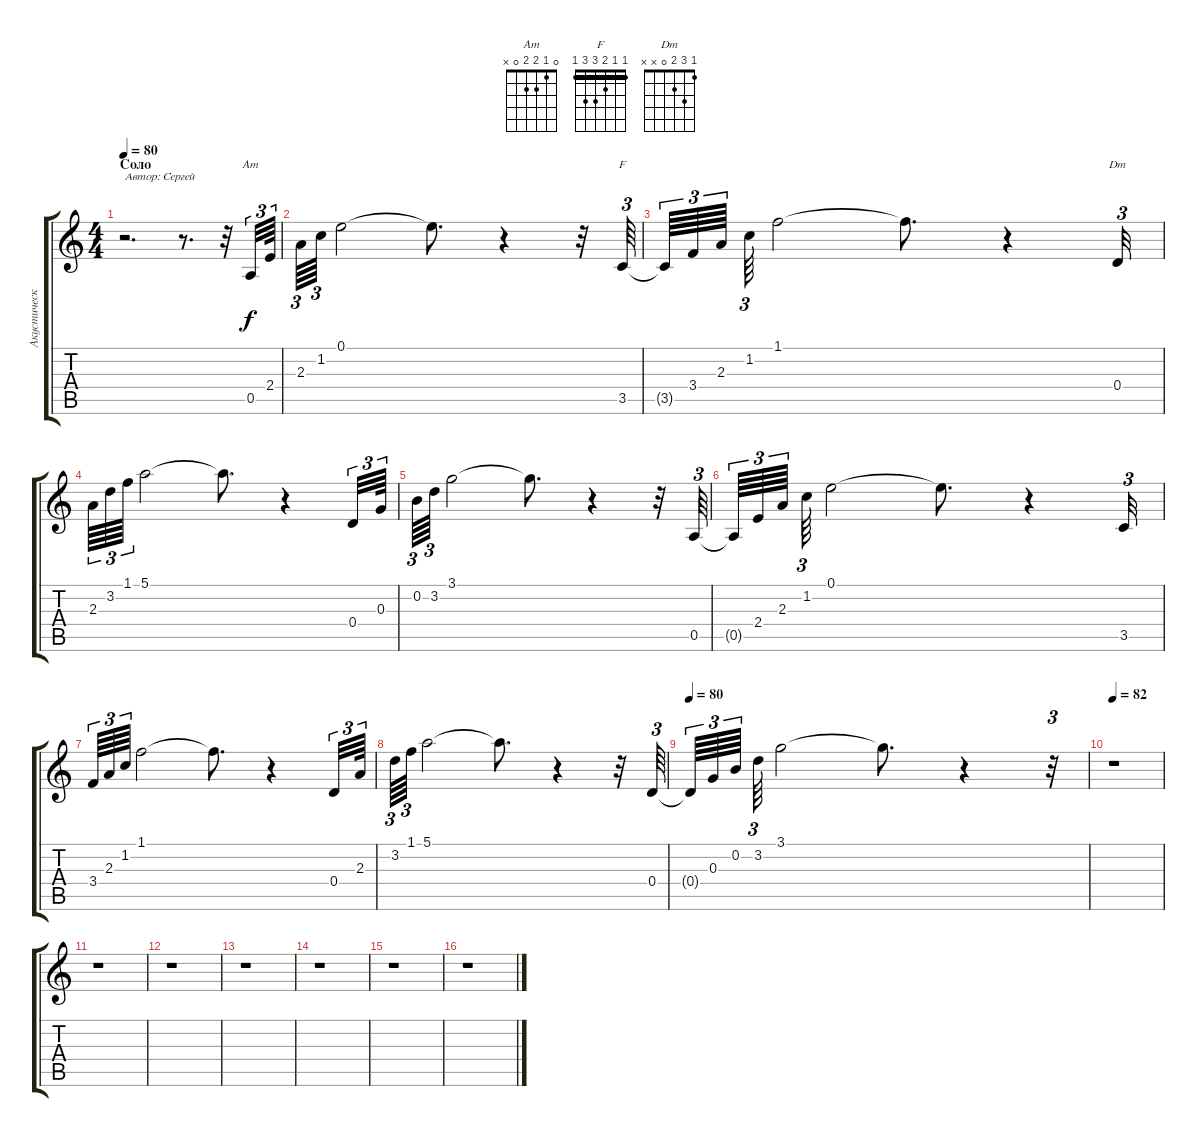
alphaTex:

\track ("Акустическая гитара" "Акустическ") {instrument acousticguitarsteel}
\staff {score tabs}
\tuning (E4 B3 G3 D3 A2 E2) {hide}
\chord ("Am" 0 1 2 2 0 x)
\chord ("F" 1 1 2 3 3 1) {barre 1}
\chord ("Dm" 1 3 2 0 x x)
\ts (4 4)
\section ("" "Соло")
\tempo 80
\clef g2
\ks c
r.2{d txt "Автор: Сергей" dy f instrument acousticguitarsteel} r.8{d} r.32 0.5.32{tu (3 2) ch "Am"} 2.4.64{tu (3 2)} |
2.3.64{tu (3 2)} 1.2.64{tu (3 2)} 0.1.2 0.1{t}.8{d} r.4 r.32 3.5.64{tu (3 2) ch "F"} |
3.5{t}.64{tu (3 2)} 3.4.64{tu (3 2)} 2.3.64{tu (3 2)} 1.2.64{tu (3 2)} 1.1.2 1.1{t}.8{d} r.4 0.4.32{tu (3 2) ch "Dm"} |
2.3.64{tu (3 2)} 3.2.64{tu (3 2)} 1.1.64{tu (3 2)} 5.1.2 5.1{t}.8{d} r.4 0.4.32{tu (3 2)} 0.3.64{tu (3 2)} |
0.2.64{tu (3 2)} 3.2.64{tu (3 2)} 3.1.2 3.1{t}.8{d} r.4 r.32 0.5.64{tu (3 2)} |
0.5{t}.64{tu (3 2)} 2.4.64{tu (3 2)} 2.3.64{tu (3 2)} 1.2.64{tu (3 2)} 0.1.2 0.1{t}.8{d} r.4 3.5.32{tu (3 2)} |
3.4.64{tu (3 2)} 2.3.64{tu (3 2)} 1.2.64{tu (3 2)} 1.1.2 1.1{t}.8{d} r.4 0.4.32{tu (3 2)} 2.3.64{tu (3 2)} |
3.2.64{tu (3 2)} 1.1.64{tu (3 2)} 5.1.2 5.1{t}.8{d} r.4 r.32 0.4.64{tu (3 2)} |
\tempo 80
0.4{t}.64{tu (3 2)} 0.3.64{tu (3 2)} 0.2.64{tu (3 2)} 3.2.64{tu (3 2)} 3.1.2 3.1{t}.8{d} r.4 r.32{tu (3 2)} |
\tempo 82
r.1 |
r.1 |
r.1 |
r.1 |
r.1 |
r.1 |
r.1
